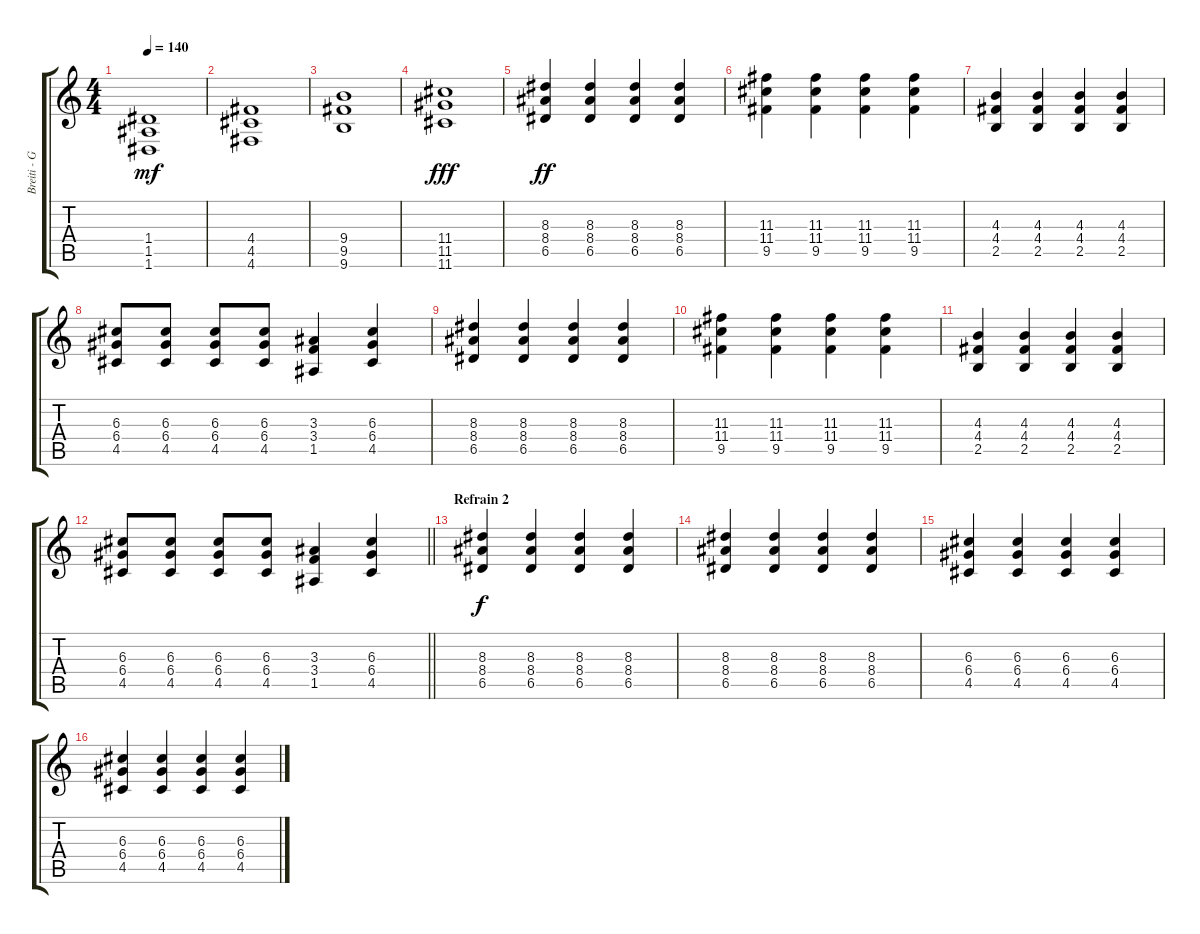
\track ("Breiti - Guitar" "Breiti - G") {instrument overdrivenguitar}
\staff {score tabs}
\tuning (E4 B3 G3 D3 A2 D2) {hide}
\ts (4 4)
\tempo 140
\clef g2
\ks c
(1.4 1.5 1.6).1{dy mf instrument overdrivenguitar} |
(4.4 4.5 4.6).1 |
(9.4 9.5 9.6).1 |
(11.4 11.5 11.6).1{dy fff} |
(8.3 8.4 6.5).4{dy ff} (8.3 8.4 6.5).4 (8.3 8.4 6.5).4 (8.3 8.4 6.5).4 |
(11.3 11.4 9.5).4 (11.3 11.4 9.5).4 (11.3 11.4 9.5).4 (11.3 11.4 9.5).4 |
(4.3 4.4 2.5).4 (4.3 4.4 2.5).4 (4.3 4.4 2.5).4 (4.3 4.4 2.5).4 |
(6.3 6.4 4.5).8 (6.3 6.4 4.5).8 (6.3 6.4 4.5).8 (6.3 6.4 4.5).8 (3.3 3.4 1.5).4 (6.3 6.4 4.5).4 |
(8.3 8.4 6.5).4 (8.3 8.4 6.5).4 (8.3 8.4 6.5).4 (8.3 8.4 6.5).4 |
(11.3 11.4 9.5).4 (11.3 11.4 9.5).4 (11.3 11.4 9.5).4 (11.3 11.4 9.5).4 |
(4.3 4.4 2.5).4 (4.3 4.4 2.5).4 (4.3 4.4 2.5).4 (4.3 4.4 2.5).4 |
\barLineRight lightlight
(6.3 6.4 4.5).8 (6.3 6.4 4.5).8 (6.3 6.4 4.5).8 (6.3 6.4 4.5).8 (3.3 3.4 1.5).4 (6.3 6.4 4.5).4 |
\section ("" "Refrain 2")
(8.3 8.4 6.5).4{dy f} (8.3 8.4 6.5).4 (8.3 8.4 6.5).4 (8.3 8.4 6.5).4 |
(8.3 8.4 6.5).4 (8.3 8.4 6.5).4 (8.3 8.4 6.5).4 (8.3 8.4 6.5).4 |
(6.3 6.4 4.5).4 (6.3 6.4 4.5).4 (6.3 6.4 4.5).4 (6.3 6.4 4.5).4 |
(6.3 6.4 4.5).4 (6.3 6.4 4.5).4 (6.3 6.4 4.5).4 (6.3 6.4 4.5).4
